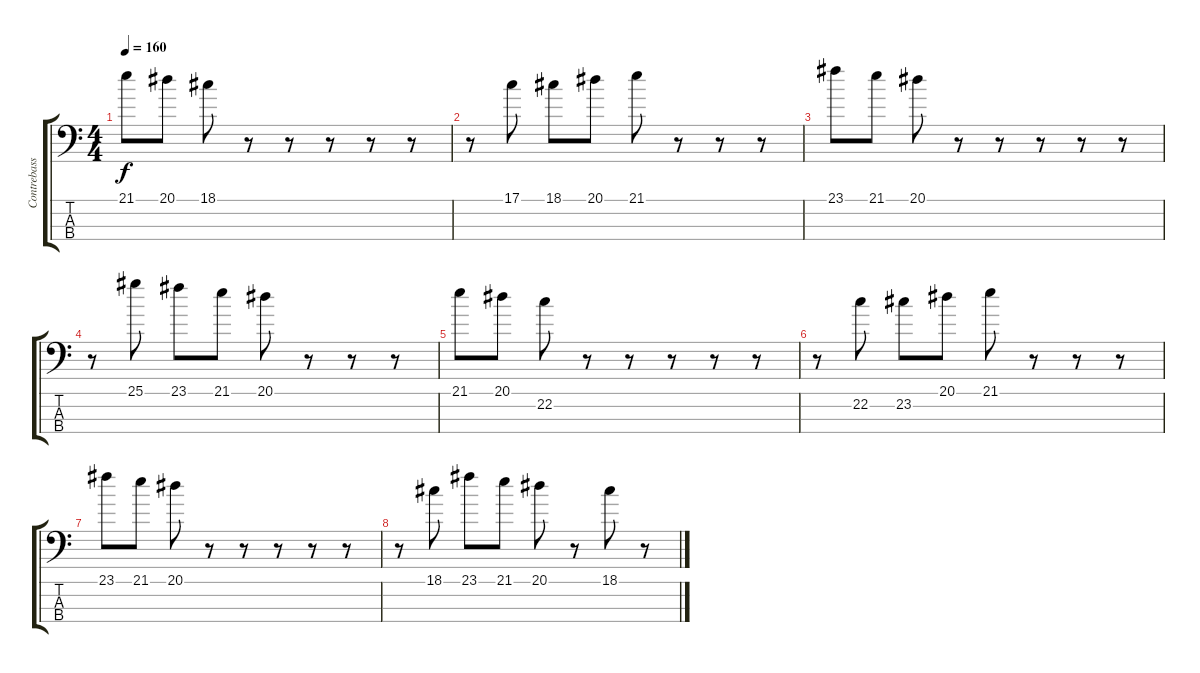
\track ("Contrebasse" "Contrebass") {instrument contrabass}
\staff {score tabs}
\tuning (G2 D2 A1 E1) {hide}
\ts (4 4)
\tempo 160
\clef f4
\ks c
21.1.8{dy f volume 13} 20.1.8 18.1.8 r.8 r.8 r.8 r.8 r.8 |
r.8 17.1.8 18.1.8 20.1.8 21.1.8 r.8 r.8 r.8 |
23.1.8 21.1.8 20.1.8 r.8 r.8 r.8 r.8 r.8 |
r.8 25.1.8 23.1.8 21.1.8 20.1.8 r.8 r.8 r.8 |
21.1.8 20.1.8 22.2.8 r.8 r.8 r.8 r.8 r.8 |
r.8 22.2.8 23.2.8 20.1.8 21.1.8 r.8 r.8 r.8 |
23.1.8 21.1.8 20.1.8 r.8 r.8 r.8 r.8 r.8 |
r.8 18.1.8 23.1.8 21.1.8 20.1.8 r.8 18.1.8 r.8
